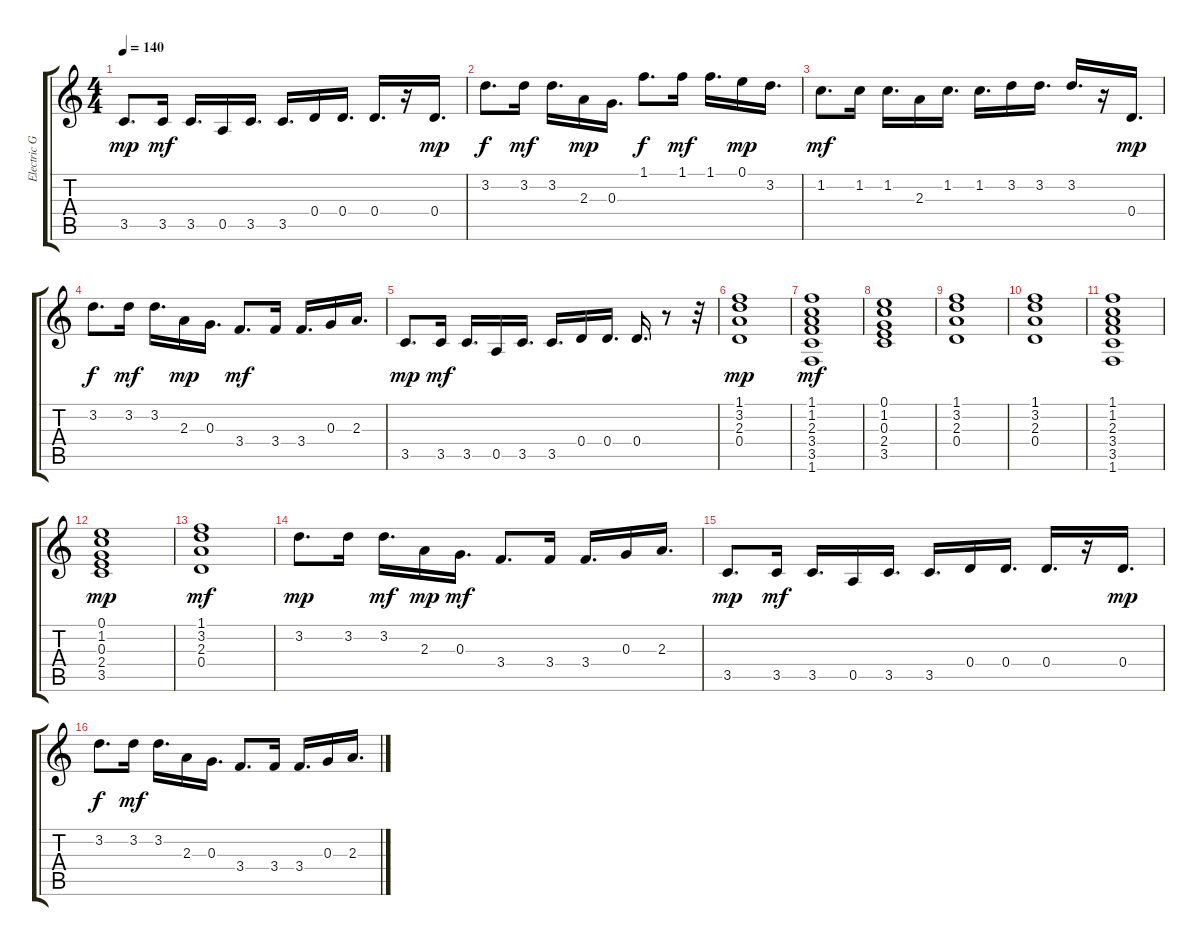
\track ("Electric Guitar" "Electric G") {instrument electricguitarclean}
\staff {score tabs}
\tuning (E4 B3 G3 D3 A2 E2) {hide}
\ts (4 4)
\tempo 140
\clef g2
\ks c
3.5.8{d dy mp} 3.5.16{dy mf} 3.5.16{d} 0.5.16 3.5.16{d} 3.5.16{d} 0.4.16 0.4.16{d} 0.4.16{d} r.16 0.4.16{d dy mp} |
3.2.8{d dy f} 3.2.16{dy mf} 3.2.16{d} 2.3.16{dy mp} 0.3.16{d} 1.1.8{d dy f} 1.1.16{dy mf} 1.1.16{d} 0.1.16{dy mp} 3.2.16{d} |
1.2.8{d dy mf} 1.2.16 1.2.16{d} 2.3.16 1.2.16{d} 1.2.16{d} 3.2.16 3.2.16{d} 3.2.16{d} r.16 0.4.16{d dy mp} |
3.2.8{d dy f} 3.2.16{dy mf} 3.2.16{d} 2.3.16{dy mp} 0.3.16{d} 3.4.8{d dy mf} 3.4.16 3.4.16{d} 0.3.16 2.3.16{d} |
3.5.8{d dy mp} 3.5.16{dy mf} 3.5.16{d} 0.5.16 3.5.16{d} 3.5.16{d} 0.4.16 0.4.16{d} 0.4.16{d} r.8 r.32 |
(1.1 3.2 2.3 0.4).1{dy mp} |
(1.1 1.2 2.3 3.4 3.5 1.6).1{dy mf} |
(0.1 1.2 0.3 2.4 3.5).1 |
(1.1 3.2 2.3 0.4).1 |
(1.1 3.2 2.3 0.4).1 |
(1.1 1.2 2.3 3.4 3.5 1.6).1 |
(0.1 1.2 0.3 2.4 3.5).1{dy mp} |
(1.1 3.2 2.3 0.4).1{dy mf} |
3.2.8{d dy mp} 3.2.16 3.2.16{d dy mf} 2.3.16{dy mp} 0.3.16{d dy mf} 3.4.8{d} 3.4.16 3.4.16{d} 0.3.16 2.3.16{d} |
3.5.8{d dy mp} 3.5.16{dy mf} 3.5.16{d} 0.5.16 3.5.16{d} 3.5.16{d} 0.4.16 0.4.16{d} 0.4.16{d} r.16 0.4.16{d dy mp} |
3.2.8{d dy f} 3.2.16{dy mf} 3.2.16{d} 2.3.16 0.3.16{d} 3.4.8{d} 3.4.16 3.4.16{d} 0.3.16 2.3.16{d}
